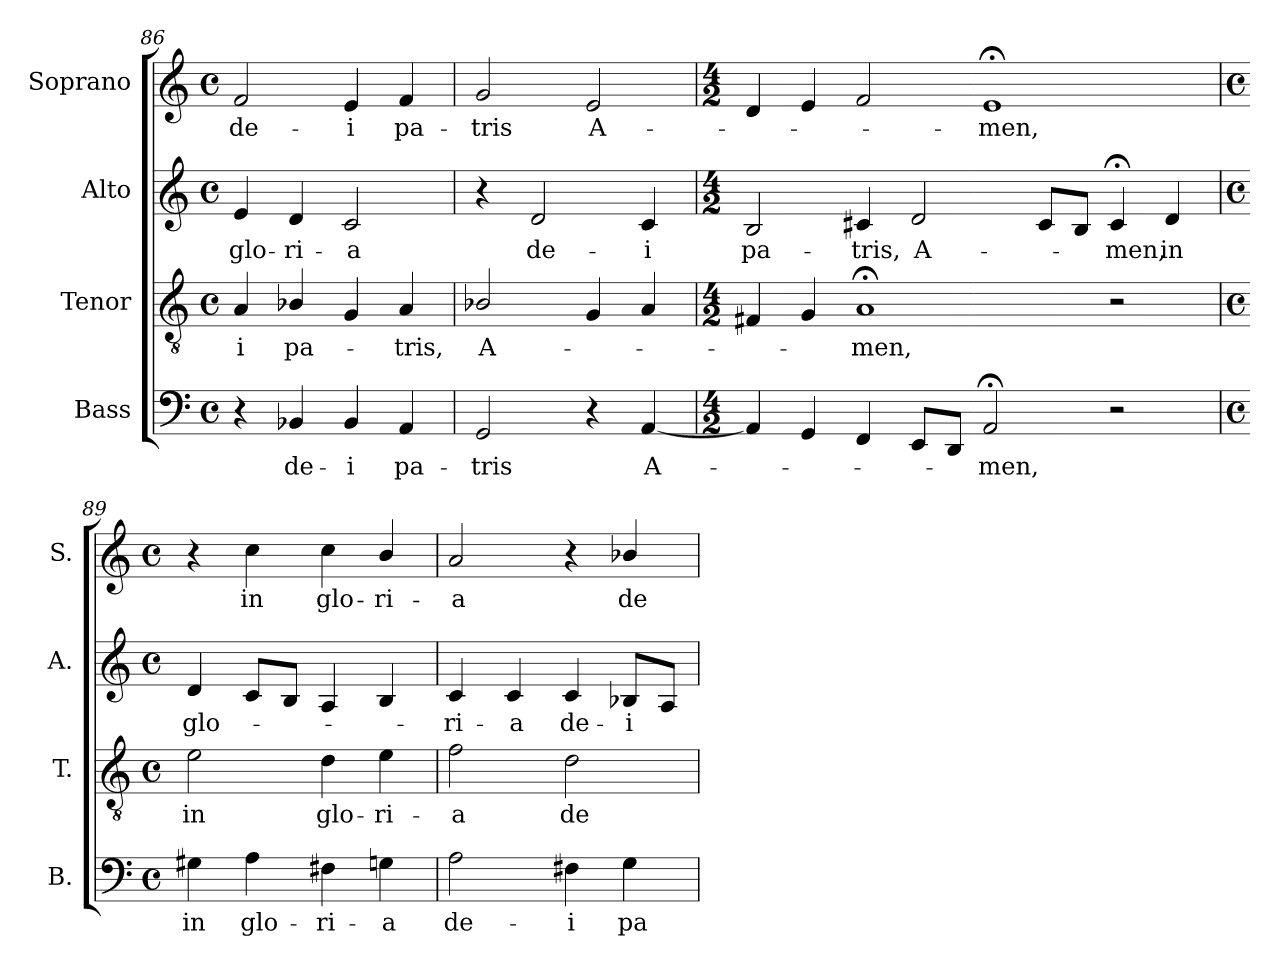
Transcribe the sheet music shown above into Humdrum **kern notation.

**kern	**text	**kern	**text	**kern	**text	**kern	**text
*part4	*part4	*part3	*part3	*part2	*part2	*part1	*part1
*staff4	*staff4	*staff3	*staff3	*staff2	*staff2	*staff1	*staff1
*I"Bass	*	*I"Tenor	*	*I"Alto	*	*I"Soprano	*
*I'B.	*	*I'T.	*	*I'A.	*	*I'S.	*
*clefF4	*	*clefGv2	*	*clefG2	*	*clefG2	*
*	*	*ITrd7c12	*	*	*	*	*
*k[]	*	*k[]	*	*k[]	*	*k[]	*
*C:	*	*C:	*	*C:	*	*C:	*
*M4/4	*	*M4/4	*	*M4/4	*	*M4/4	*
*met(c)	*	*met(c)	*	*met(c)	*	*met(c)	*
=86	=86	=86	=86	=86	=86	=86	=86
!	!	!	!LO:LY:b:color=#000000	!	!	!	!
!	!	!	!	!	!LO:LY:b:color=#000000	!	!
!	!	!	!	!	!	!	!LO:LY:b:color=#000000
4r	.	4AAi/	-i	4ei/	glo-	2fi/	de-
!	!LO:LY:b:color=#000000	!	!	!	!	!	!
!	!	!	!LO:LY:b:color=#000000	!	!	!	!
!	!	!	!	!	!LO:LY:b:color=#000000	!	!
4BB-Xi/	de-	4BB-Xi/	pa-	4di/	-ri-	.	.
!	!LO:LY:b:color=#000000	!	!	!	!	!	!
!	!	!	!	!	!LO:LY:b:color=#000000	!	!
!	!	!	!	!	!	!	!LO:LY:b:color=#000000
4BB-i/	-i	4GGi/	.	2ci/	-a	4ei/	-i
!	!LO:LY:b:color=#000000	!	!	!	!	!	!
!	!	!	!LO:LY:b:color=#000000	!	!	!	!
!	!	!	!	!	!	!	!LO:LY:b:color=#000000
4AAi/	pa-	4AAi/	-tris,	.	.	4fi/	pa-
=87	=87	=87	=87	=87	=87	=87	=87
!	!LO:LY:b:color=#000000	!	!	!	!	!	!
!	!	!	!LO:LY:b:color=#000000	!	!	!	!
!	!	!	!	!	!	!	!LO:LY:b:color=#000000
2GGi/	-tris	2BB-Xi/	A-	4r	.	2gi/	-tris
!	!	!	!	!	!LO:LY:b:color=#000000	!	!
.	.	.	.	2di/	de-	.	.
!	!	!	!	!	!	!	!LO:LY:b:color=#000000
4r	.	4GGi/	.	.	.	2ei/	A-
!	!LO:LY:b:color=#000000	!	!	!	!	!	!
!	!	!	!	!	!LO:LY:b:color=#000000	!	!
[4AAi/	A-	4AAi/	.	4ci/	-i	.	.
=88	=88	=88	=88	=88	=88	=88	=88
*M4/2	*	*M4/2	*	*M4/2	*	*M4/2	*
!	!	!	!	!	!LO:LY:b:color=#000000	!	!
4AAi/]	.	4FF#Xi/	.	2Bi/	pa-	4di/	.
4GGi/	.	4GGi/	.	.	.	4ei/	.
!	!	!	!LO:LY:b:color=#000000	!	!	!	!
!	!	!	!	!	!LO:LY:b:color=#000000	!	!
4FFi/	.	1AA;i	-men,	4c#Xi/	-tris,	2fi/	.
!	!	!	!	!	!LO:LY:b:color=#000000	!	!
8EEi/L	.	.	.	2di/	A-	.	.
8DDi/J	.	.	.	.	.	.	.
!	!LO:LY:b:color=#000000	!	!	!	!	!	!
!	!	!	!	!	!	!	!LO:LY:b:color=#000000
2AA;i/	-men,	.	.	.	.	1e;i	-men,
.	.	.	.	8c#i/L	.	.	.
.	.	.	.	8Bi/J	.	.	.
!	!	!	!	!	!LO:LY:b:color=#000000	!	!
2r	.	2r	.	4c#;i/	-men,	.	.
!	!	!	!	!	!LO:LY:b:color=#000000	!	!
.	.	.	.	4di/	in	.	.
!!LO:LB:g=z
=89	=89	=89	=89	=89	=89	=89	=89
*M4/4	*	*M4/4	*	*M4/4	*	*M4/4	*
*met(c)	*	*met(c)	*	*met(c)	*	*met(c)	*
!	!LO:LY:b:color=#000000	!	!	!	!	!	!
!	!	!	!LO:LY:b:color=#000000	!	!	!	!
!	!	!	!	!	!LO:LY:b:color=#000000	!	!
4G#Xi\	in	2Ei\	in	4di/	glo-	4r	.
!	!LO:LY:b:color=#000000	!	!	!	!	!	!
!	!	!	!	!	!	!	!LO:LY:b:color=#000000
4Ai\	glo-	.	.	8ci/L	.	4cci\	in
.	.	.	.	8Bi/J	.	.	.
!	!LO:LY:b:color=#000000	!	!	!	!	!	!
!	!	!	!LO:LY:b:color=#000000	!	!	!	!
!	!	!	!	!	!	!	!LO:LY:b:color=#000000
4F#Xi\	-ri-	4Di\	glo-	4Ai/	.	4cci\	glo-
!	!LO:LY:b:color=#000000	!	!	!	!	!	!
!	!	!	!LO:LY:b:color=#000000	!	!	!	!
!	!	!	!	!	!	!	!LO:LY:b:color=#000000
4Gni\	-a	4Ei\	-ri-	4Bi/	.	4bi/	-ri-
=90	=90	=90	=90	=90	=90	=90	=90
!	!LO:LY:b:color=#000000	!	!	!	!	!	!
!	!	!	!LO:LY:b:color=#000000	!	!	!	!
!	!	!	!	!	!LO:LY:b:color=#000000	!	!
!	!	!	!	!	!	!	!LO:LY:b:color=#000000
2Ai\	de-	2Fi\	-a	4ci/	-ri-	2ai/	-a
!	!	!	!	!	!LO:LY:b:color=#000000	!	!
.	.	.	.	4ci/	-a	.	.
!	!LO:LY:b:color=#000000	!	!	!	!	!	!
!	!	!	!LO:LY:b:color=#000000	!	!	!	!
!	!	!	!	!	!LO:LY:b:color=#000000	!	!
4F#Xi\	-i	2Di\	de-	4ci/	de-	4r	.
!	!LO:LY:b:color=#000000	!	!	!	!	!	!
!	!	!	!	!	!LO:LY:b:color=#000000	!	!
!	!	!	!	!	!	!	!LO:LY:b:color=#000000
4Gi\	pa-	.	.	8B-Xi/L	-i	4b-Xi/	de-
.	.	.	.	8Ai/J	.	.	.
=	=	=	=	=	=	=	=
*-	*-	*-	*-	*-	*-	*-	*-
